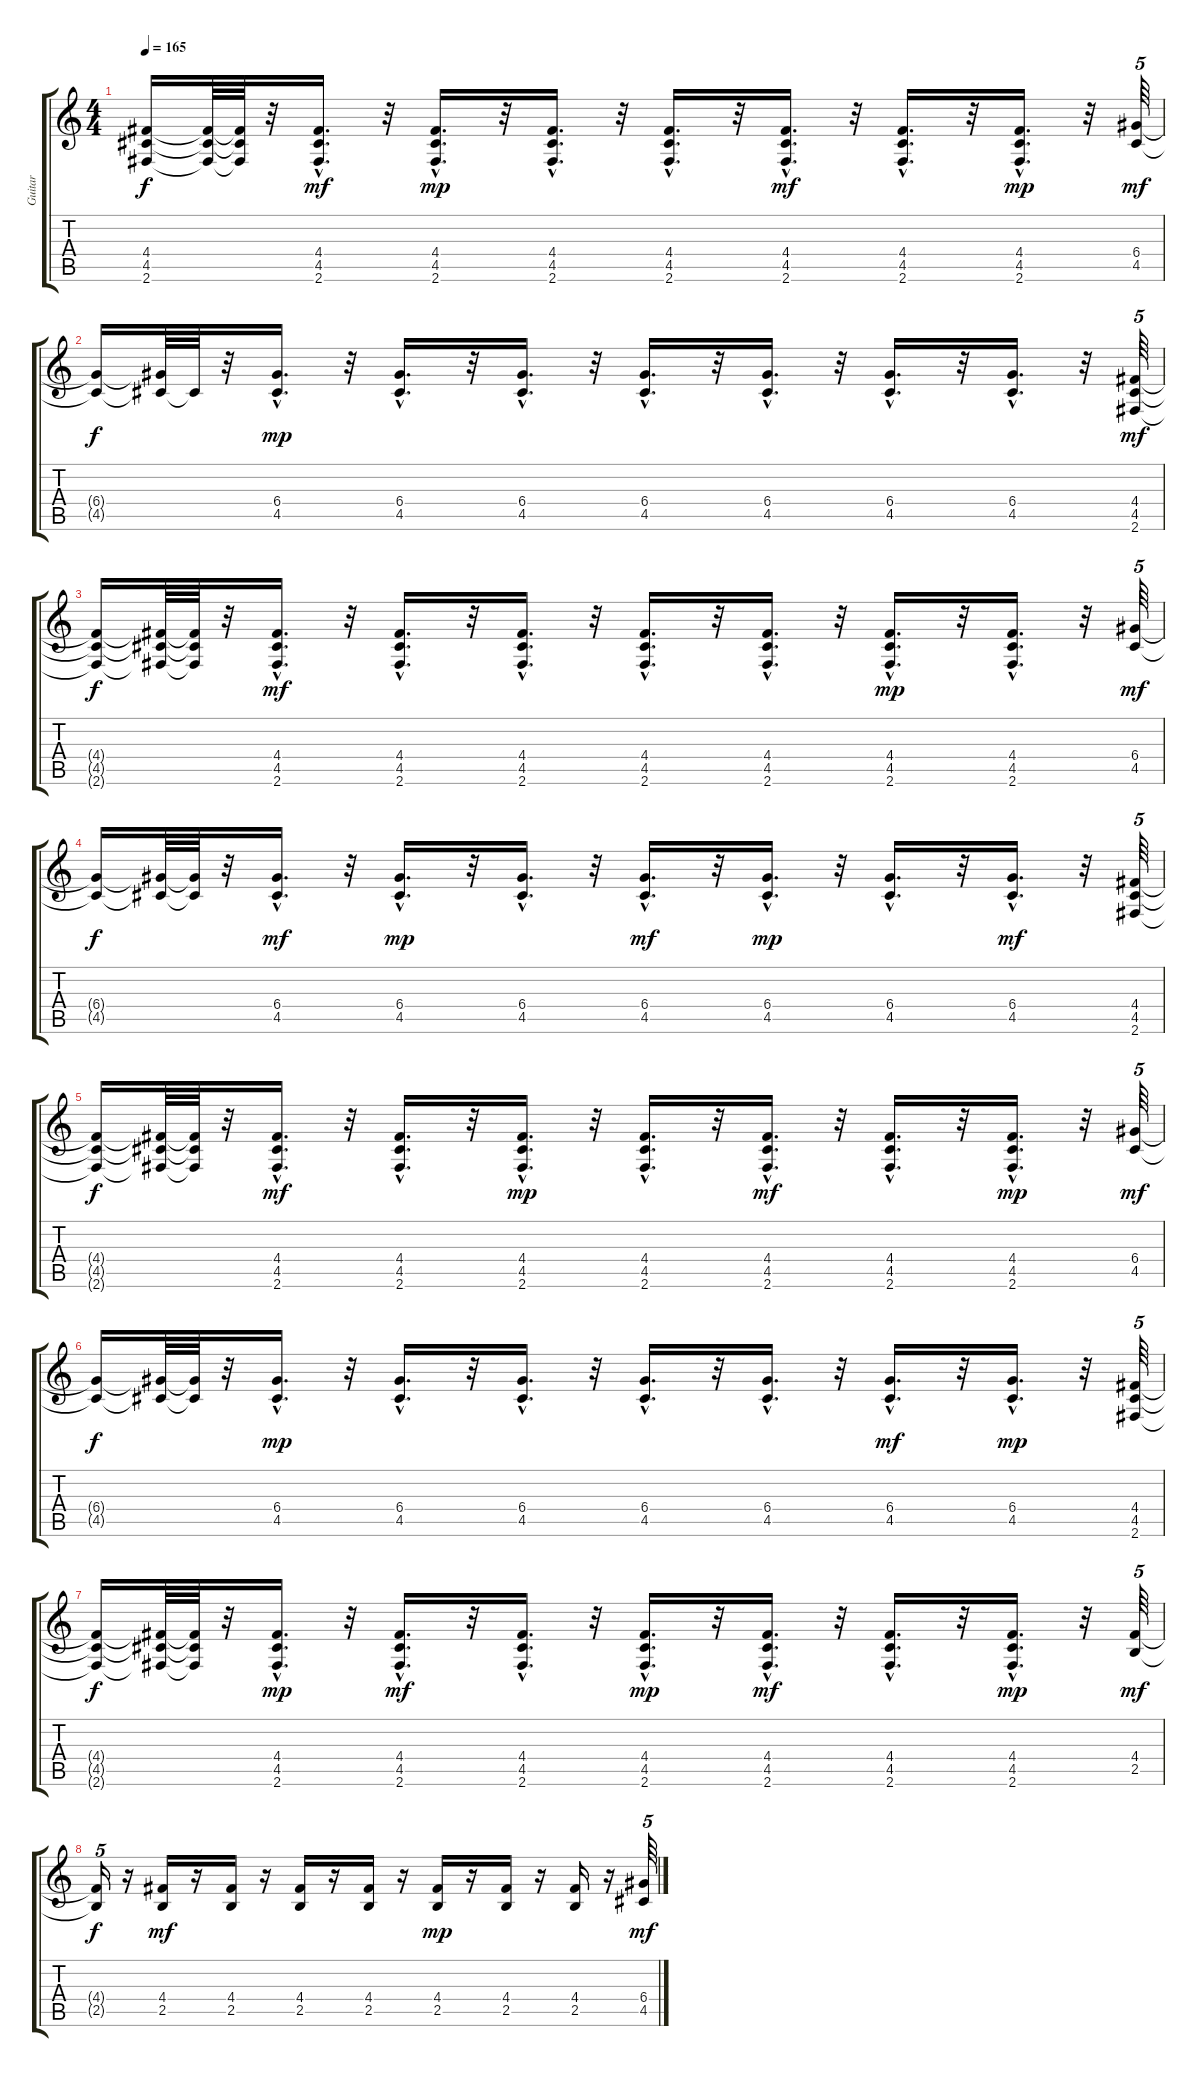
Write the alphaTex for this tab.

\track ("Guitar" "Guitar") {instrument distortionguitar}
\staff {score tabs}
\tuning (E4 B3 G3 D3 A2 E2) {hide}
\ts (4 4)
\tempo 165
\clef g2
\ks c
(4.4{t} 4.5{t} 2.6{t}).16{dy f} (4.4{t} 4.5{t} 2.6{t}).64 (4.4{t} 4.5{t} 2.6{t}).64 r.32 (4.4{hac} 4.5{hac} 2.6{hac}).16{d dy mf} r.32 (4.4{hac} 4.5{hac} 2.6).16{d dy mp} r.32 (4.4{hac} 4.5{hac} 2.6{hac}).16{d} r.32 (4.4{hac} 4.5{hac} 2.6).16{d} r.32 (4.4{hac} 4.5{hac} 2.6{hac}).16{d dy mf} r.32 (4.4{hac} 4.5{hac} 2.6{hac}).16{d} r.32 (4.4{hac} 4.5{hac} 2.6{hac}).16{d dy mp} r.32 (6.4 4.5).64{tu (5 4) dy mf} |
(6.4{t} 4.5{t}).16{dy f} (6.4{t} 4.5{t}).64 4.5{t}.64 r.32 (6.4 4.5{hac}).16{d dy mp} r.32 (6.4{hac} 4.5{hac}).16{d} r.32 (6.4{hac} 4.5{hac}).16{d} r.32 (6.4{hac} 4.5{hac}).16{d} r.32 (6.4{hac} 4.5{hac}).16{d} r.32 (6.4{hac} 4.5{hac}).16{d} r.32 (6.4{hac} 4.5{hac}).16{d} r.32 (4.4 4.5 2.6).64{tu (5 4) dy mf} |
(4.4{t} 4.5{t} 2.6{t}).16{dy f} (4.4{t} 4.5{t} 2.6{t}).64 (4.4{t} 4.5{t} 2.6{t}).64 r.32 (4.4{hac} 4.5{hac} 2.6{hac}).16{d dy mf} r.32 (4.4{hac} 4.5{hac} 2.6{hac}).16{d} r.32 (4.4{hac} 4.5{hac} 2.6{hac}).16{d} r.32 (4.4{hac} 4.5{hac} 2.6{hac}).16{d} r.32 (4.4{hac} 4.5{hac} 2.6{hac}).16{d} r.32 (4.4{hac} 4.5{hac} 2.6{hac}).16{d dy mp} r.32 (4.4{hac} 4.5{hac} 2.6{hac}).16{d} r.32 (6.4 4.5).64{tu (5 4) dy mf} |
(6.4{t} 4.5{t}).16{dy f} (6.4{t} 4.5{t}).64 (6.4{t} 4.5{t}).64 r.32 (6.4{hac} 4.5{hac}).16{d dy mf} r.32 (6.4{hac} 4.5{hac}).16{d dy mp} r.32 (6.4{hac} 4.5{hac}).16{d} r.32 (6.4{hac} 4.5{hac}).16{d dy mf} r.32 (6.4{hac} 4.5{hac}).16{d dy mp} r.32 (6.4{hac} 4.5{hac}).16{d} r.32 (6.4{hac} 4.5{hac}).16{d dy mf} r.32 (4.4 4.5 2.6).64{tu (5 4)} |
(4.4{t} 4.5{t} 2.6{t}).16{dy f} (4.4{t} 4.5{t} 2.6{t}).64 (4.4{t} 4.5{t} 2.6{t}).64 r.32 (4.4{hac} 4.5{hac} 2.6{hac}).16{d dy mf} r.32 (4.4{hac} 4.5{hac} 2.6{hac}).16{d} r.32 (4.4{hac} 4.5{hac} 2.6{hac}).16{d dy mp} r.32 (4.4{hac} 4.5{hac} 2.6{hac}).16{d} r.32 (4.4{hac} 4.5{hac} 2.6{hac}).16{d dy mf} r.32 (4.4{hac} 4.5{hac} 2.6{hac}).16{d} r.32 (4.4{hac} 4.5{hac} 2.6{hac}).16{d dy mp} r.32 (6.4 4.5).64{tu (5 4) dy mf} |
(6.4{t} 4.5{t}).16{dy f} (6.4{t} 4.5{t}).64 (6.4{t} 4.5{t}).64 r.32 (6.4{hac} 4.5{hac}).16{d dy mp} r.32 (6.4{hac} 4.5{hac}).16{d} r.32 (6.4{hac} 4.5{hac}).16{d} r.32 (6.4{hac} 4.5{hac}).16{d} r.32 (6.4{hac} 4.5{hac}).16{d} r.32 (6.4{hac} 4.5{hac}).16{d dy mf} r.32 (6.4{hac} 4.5{hac}).16{d dy mp} r.32 (4.4 4.5 2.6).64{tu (5 4)} |
(4.4{t} 4.5{t} 2.6{t}).16{dy f} (4.4{t} 4.5{t} 2.6{t}).64 (4.4{t} 4.5{t} 2.6{t}).64 r.32 (4.4{hac} 4.5{hac} 2.6{hac}).16{d dy mp} r.32 (4.4 4.5{hac} 2.6{hac}).16{d dy mf} r.32 (4.4{hac} 4.5{hac} 2.6{hac}).16{d} r.32 (4.4{hac} 4.5{hac} 2.6{hac}).16{d dy mp} r.32 (4.4{hac} 4.5 2.6{hac}).16{d dy mf} r.32 (4.4{hac} 4.5{hac} 2.6{hac}).16{d} r.32 (4.4{hac} 4.5{hac} 2.6{hac}).16{d dy mp} r.32 (4.4 2.5).64{tu (5 4) dy mf} |
(4.4{t} 2.5{t}).16{tu (5 4) dy f} r.16 (4.4 2.5).16{dy mf} r.16 (4.4 2.5).16 r.16 (4.4 2.5).16 r.16 (4.4 2.5).16 r.16 (4.4 2.5).16{dy mp} r.16 (4.4 2.5).16 r.16 (4.4 2.5).16 r.16 (6.4 4.5).64{tu (5 4) dy mf}
